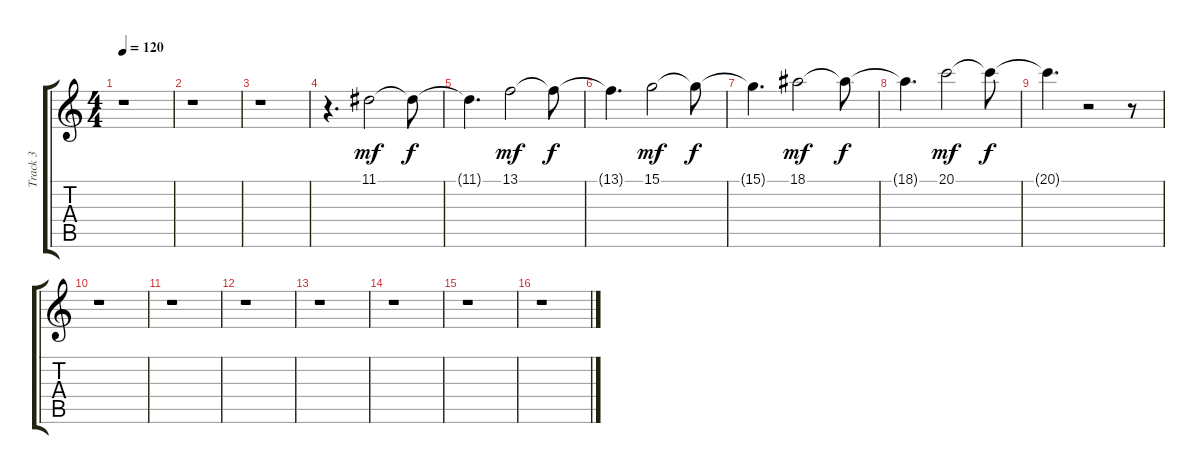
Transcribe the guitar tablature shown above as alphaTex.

\track ("Track 3" "Track 3") {instrument tubularbells}
\staff {score tabs}
\tuning (E4 B3 G3 D3 A2 E2) {hide}
\ts (4 4)
\tempo 120
\clef g2
\ks c
r.1{dy mf} |
r.1 |
r.1 |
r.4{d} 11.1.2 11.1{t}.8{dy f} |
11.1{t}.4{d} 13.1.2{dy mf} 13.1{t}.8{dy f} |
13.1{t}.4{d} 15.1.2{dy mf} 15.1{t}.8{dy f} |
15.1{t}.4{d} 18.1.2{dy mf} 18.1{t}.8{dy f} |
18.1{t}.4{d} 20.1.2{dy mf} 20.1{t}.8{dy f} |
20.1{t}.4{d} r.2 r.8 |
r.1 |
r.1 |
r.1 |
r.1 |
r.1 |
r.1 |
r.1
